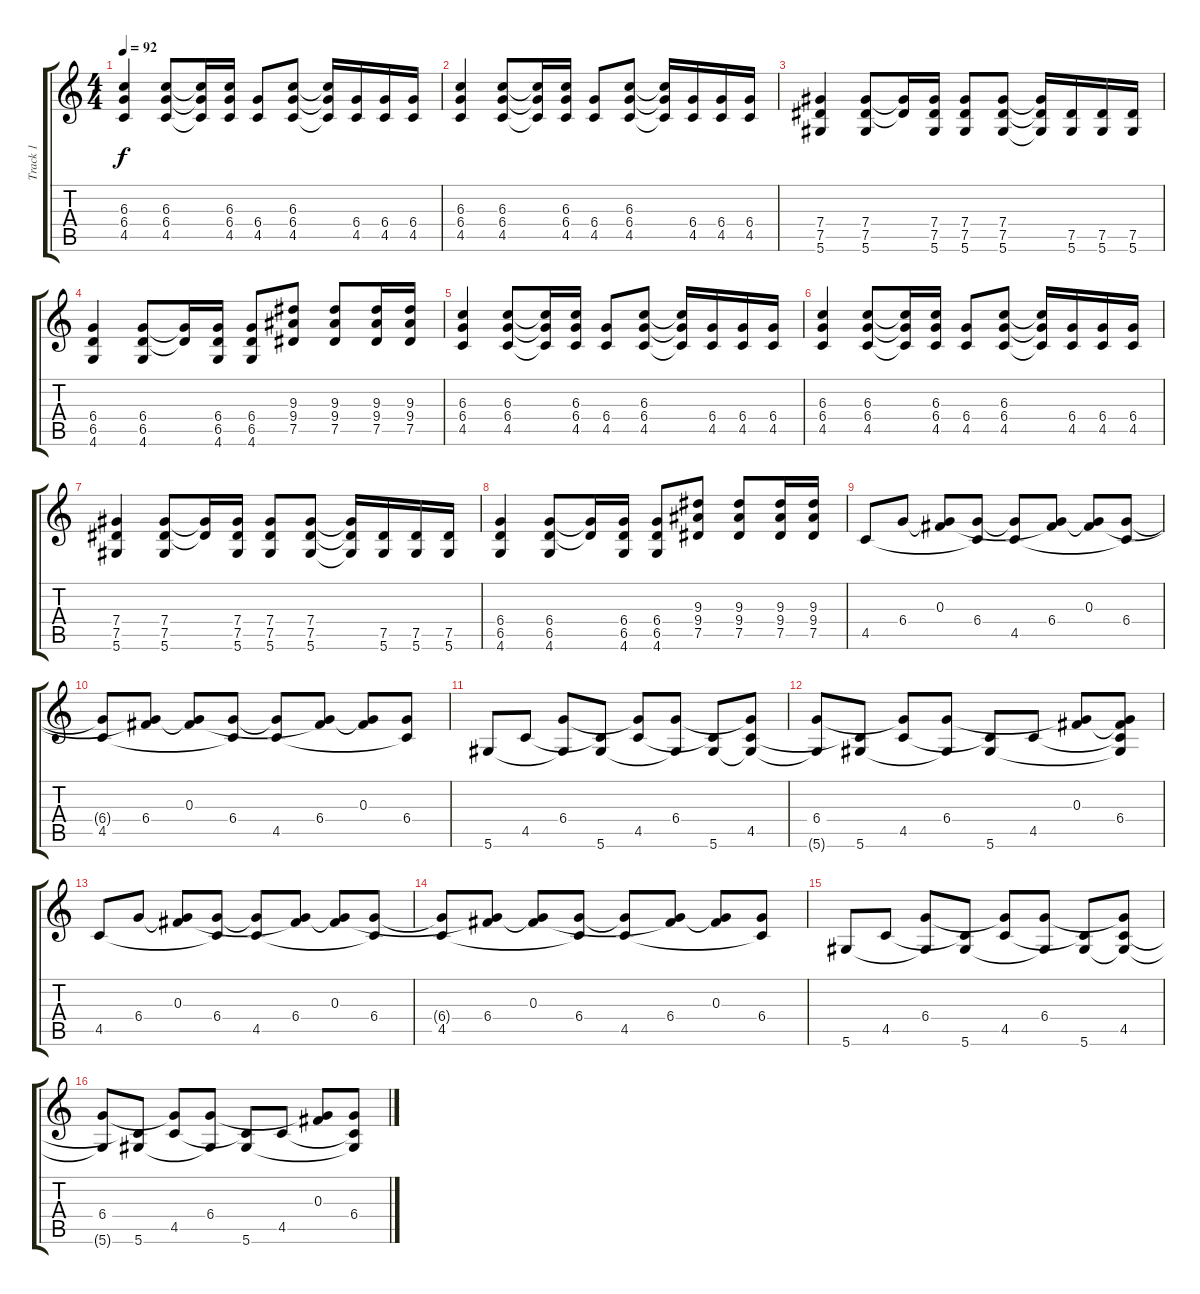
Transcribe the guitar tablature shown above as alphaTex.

\track ("Track 1" "Track 1") {instrument acousticguitarsteel}
\staff {score tabs}
\tuning (Eb4 Bb3 Gb3 Db3 Ab2 Eb2) {hide}
\ts (4 4)
\tempo 92
\clef g2
\ks c
(6.3 6.4 4.5).4{dy f volume 7} (6.3 6.4 4.5).8 (6.3{t} 6.4{t} 4.5{t}).16 (6.3 6.4 4.5).16 (6.4 4.5).8 (6.3 6.4 4.5).8 (6.3{t} 6.4{t} 4.5{t}).16 (6.4 4.5).16 (6.4 4.5).16 (6.4 4.5).16 |
(6.3 6.4 4.5).4 (6.3 6.4 4.5).8 (6.3{t} 6.4{t} 4.5{t}).16 (6.3 6.4 4.5).16 (6.4 4.5).8 (6.3 6.4 4.5).8 (6.3{t} 6.4{t} 4.5{t}).16 (6.4 4.5).16 (6.4 4.5).16 (6.4 4.5).16 |
(7.4 7.5 5.6).4 (7.4 7.5 5.6).8 (7.4{t} 7.5{t}).16 (7.4 7.5 5.6).16 (7.4 7.5 5.6).8 (7.4 7.5 5.6).8 (7.4{t} 7.5{t} 5.6{t}).16 (7.5 5.6).16 (7.5 5.6).16 (7.5 5.6).16 |
(6.4 6.5 4.6).4 (6.4 6.5 4.6).8 (6.4{t} 6.5{t}).16 (6.4 6.5 4.6).16 (6.4 6.5 4.6).8 (9.3 9.4 7.5).8 (9.3 9.4 7.5).8 (9.3 9.4 7.5).16 (9.3 9.4 7.5).16 |
(6.3 6.4 4.5).4 (6.3 6.4 4.5).8 (6.3{t} 6.4{t} 4.5{t}).16 (6.3 6.4 4.5).16 (6.4 4.5).8 (6.3 6.4 4.5).8 (6.3{t} 6.4{t} 4.5{t}).16 (6.4 4.5).16 (6.4 4.5).16 (6.4 4.5).16 |
(6.3 6.4 4.5).4 (6.3 6.4 4.5).8 (6.3{t} 6.4{t} 4.5{t}).16 (6.3 6.4 4.5).16 (6.4 4.5).8 (6.3 6.4 4.5).8 (6.3{t} 6.4{t} 4.5{t}).16 (6.4 4.5).16 (6.4 4.5).16 (6.4 4.5).16 |
(7.4 7.5 5.6).4 (7.4 7.5 5.6).8 (7.4{t} 7.5{t}).16 (7.4 7.5 5.6).16 (7.4 7.5 5.6).8 (7.4 7.5 5.6).8 (7.4{t} 7.5{t} 5.6{t}).16 (7.5 5.6).16 (7.5 5.6).16 (7.5 5.6).16 |
(6.4 6.5 4.6).4 (6.4 6.5 4.6).8 (6.4{t} 6.5{t}).16 (6.4 6.5 4.6).16 (6.4 6.5 4.6).8 (9.3 9.4 7.5).8 (9.3 9.4 7.5).8 (9.3 9.4 7.5).16 (9.3 9.4 7.5).16 |
4.5.8{volume 12} 6.4.8 (0.3 6.4{t}).8 (6.4 4.5{t}).8 (6.4{t} 4.5).8 (0.3{t} 6.4).8 (0.3 6.4{t}).8 (6.4 4.5{t}).8 |
(6.4{t} 4.5).8 (0.3{t} 6.4).8 (0.3 6.4{t}).8 (6.4 4.5{t}).8 (6.4{t} 4.5).8 (0.3{t} 6.4).8 (0.3 6.4{t}).8 (6.4 4.5{t}).8 |
5.6.8 4.5.8 (6.4 5.6{t}).8 (4.5{t} 5.6).8 (6.4{t} 4.5).8 (6.4 5.6{t}).8 (4.5{t} 5.6).8 (6.4{t} 4.5 5.6{t}).8 |
(6.4 5.6{t}).8 (4.5{t} 5.6).8 (6.4{t} 4.5).8 (6.4 5.6{t}).8 (4.5{t} 5.6).8 4.5.8 (0.3 6.4{t}).8 (0.3{t} 6.4 4.5{t} 5.6{t}).8 |
4.5.8 6.4.8 (0.3 6.4{t}).8 (6.4 4.5{t}).8 (6.4{t} 4.5).8 (0.3{t} 6.4).8 (0.3 6.4{t}).8 (6.4 4.5{t}).8 |
(6.4{t} 4.5).8 (0.3{t} 6.4).8 (0.3 6.4{t}).8 (6.4 4.5{t}).8 (6.4{t} 4.5).8 (0.3{t} 6.4).8 (0.3 6.4{t}).8 (6.4 4.5{t}).8 |
5.6.8 4.5.8 (6.4 5.6{t}).8 (4.5{t} 5.6).8 (6.4{t} 4.5).8 (6.4 5.6{t}).8 (4.5{t} 5.6).8 (6.4{t} 4.5 5.6{t}).8 |
(6.4 5.6{t}).8 (4.5{t} 5.6).8 (6.4{t} 4.5).8 (6.4 5.6{t}).8 (4.5{t} 5.6).8 4.5.8 (0.3 6.4{t}).8 (6.4 4.5{t} 5.6{t}).8
